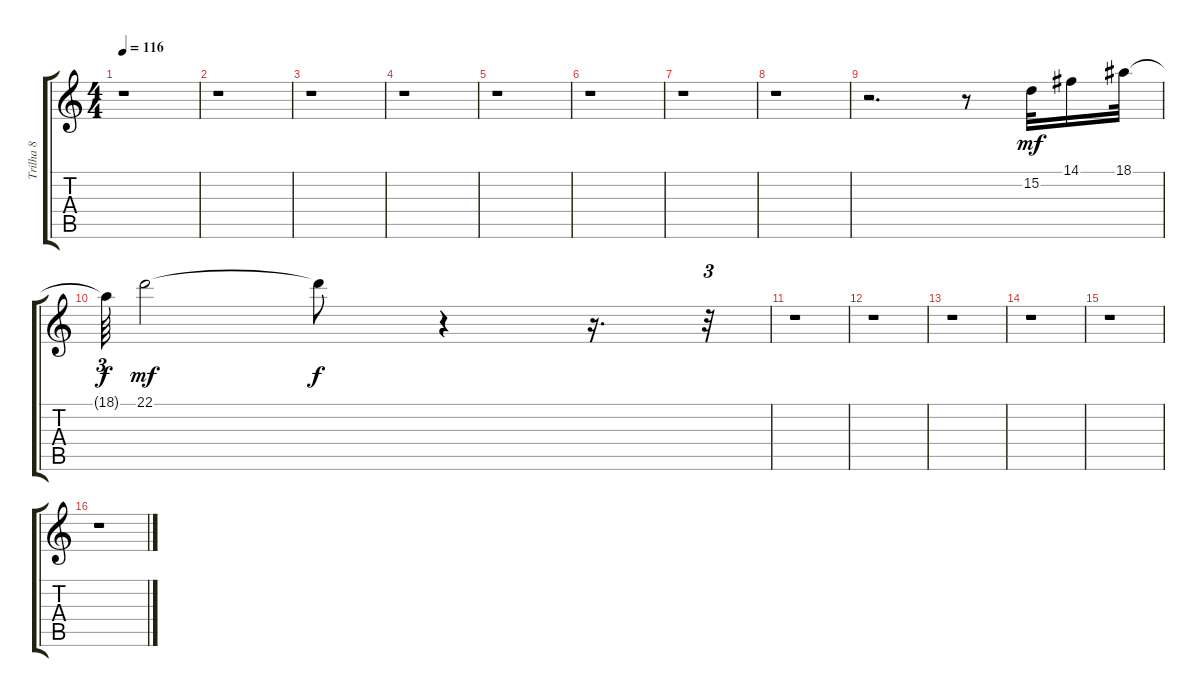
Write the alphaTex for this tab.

\track ("Trilha 8" "Trilha 8") {instrument electricgrandpiano}
\staff {score tabs}
\tuning (E4 B3 G3 D3 A2 E2) {hide}
\ts (4 4)
\tempo 116
\clef g2
\ks c
r.1{dy mf instrument electricgrandpiano} |
r.1 |
r.1 |
r.1 |
r.1 |
r.1 |
r.1 |
r.1 |
r.2{d} r.8 15.2.32 14.1.16 18.1.32 |
18.1{t}.64{tu (3 2) dy f} 22.1.2{dy mf} 22.1{t}.8{dy f} r.4 r.16{d} r.32{tu (3 2)} |
r.1 |
r.1 |
r.1 |
r.1 |
r.1 |
r.1
